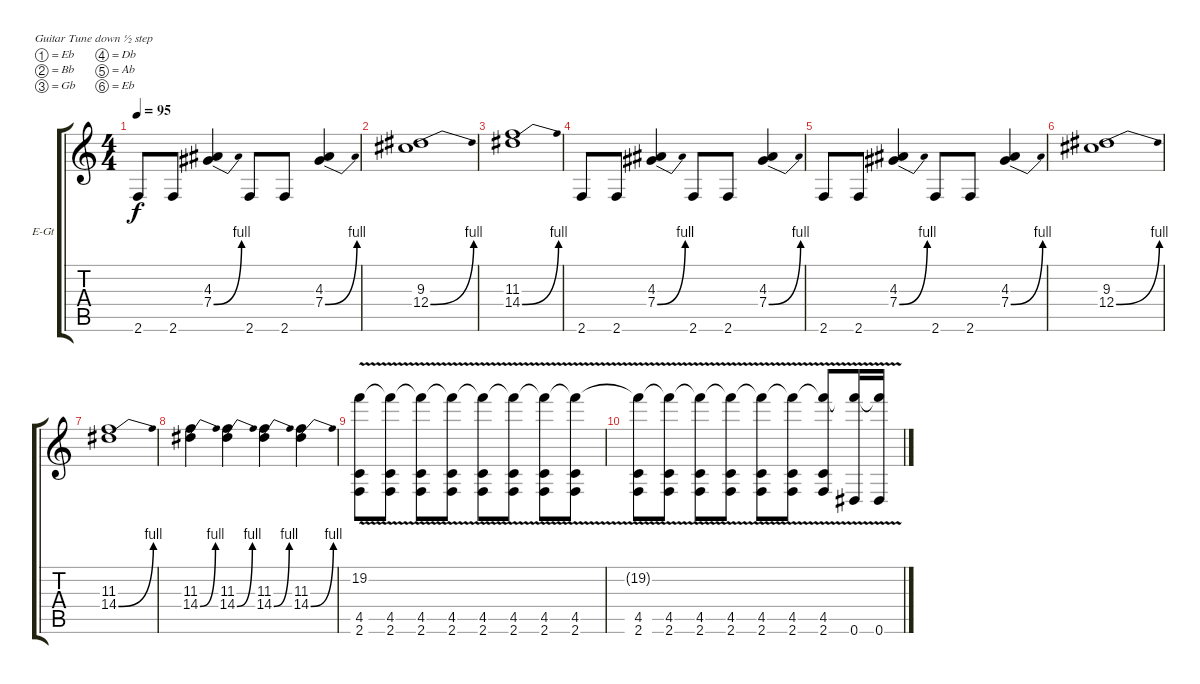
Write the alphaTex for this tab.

\bracketExtendMode groupsimilarinstruments
\firstSystemTrackNameOrientation horizontal
\otherSystemsTrackNameOrientation horizontal
\track ("Rythm Guitar" "E-Gt") {instrument distortionguitar}
\staff {score tabs}
\tuning (Eb4 Bb3 Gb3 Db3 Ab2 Eb2)
\ts (4 4)
\tempo 95
\clef g2
\ks c
2.6.8{dy f} 2.6.8 (4.3 7.4{be (bend 0 0 60 4)}).4 2.6.8 2.6.8 (4.3 7.4{be (bend 0 0 60 4)}).4 |
(9.3 12.4{be (bend 0 0 60 4)}).1 |
(11.3 14.4{be (bend 0 0 60 4)}).1 |
2.6.8 2.6.8 (4.3 7.4{be (bend 0 0 60 4)}).4 2.6.8 2.6.8 (4.3 7.4{be (bend 0 0 60 4)}).4 |
2.6.8 2.6.8 (4.3 7.4{be (bend 0 0 60 4)}).4 2.6.8 2.6.8 (4.3 7.4{be (bend 0 0 60 4)}).4 |
(9.3 12.4{be (bend 0 0 60 4)}).1 |
(11.3 14.4{be (bend 0 0 60 4)}).1 |
(11.3 14.4{be (bend 0 0 60 4)}).4 (11.3 14.4{be (bend 0 0 60 4)}).4 (11.3 14.4{be (bend 0 0 60 4)}).4 (11.3 14.4{be (bend 0 0 60 4)}).4 |
(19.2{v} 4.5 2.6).8 (4.5 2.6 19.2{v t}).8 (4.5 2.6 19.2{v t}).8 (4.5 2.6 19.2{v t}).8 (4.5 2.6 19.2{v t}).8 (4.5 2.6 19.2{v t}).8 (4.5 2.6 19.2{v t}).8 (19.2{v t} 4.5 2.6).8 |
(4.5 2.6 19.2{v t}).8 (4.5 2.6 19.2{v t}).8 (4.5 2.6 19.2{v t}).8 (4.5 2.6 19.2{v t}).8 (4.5 2.6 19.2{v t}).8 (4.5 2.6 19.2{v t}).8 (4.5 2.6 19.2{v t}).8 (0.6 19.2{v t}).16 (19.2{v t} 0.6).16
